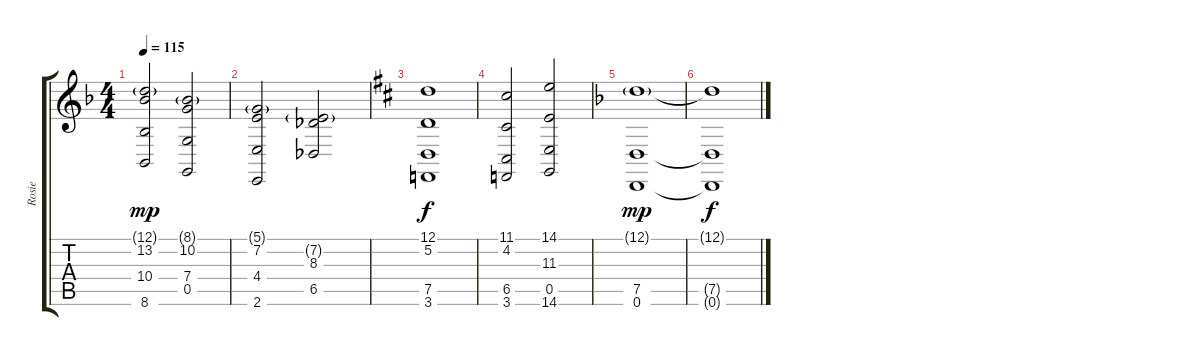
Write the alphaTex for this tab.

\track ("Rosie" "Rosie") {instrument choiraahs}
\staff {score tabs}
\tuning (D4 A3 F3 C3 G2 D2) {hide}
\ts (4 4)
\tempo 115
\clef g2
\ks dminor
(12.1{g} 13.2 10.4 8.6).2{dy mp} (8.1{g} 10.2 7.4 0.5).2 |
(5.1{g} 7.2 4.4 2.6).2 (7.2{g} 8.3 6.5).2 |
\ks bminor
(12.1 5.2 7.5 3.6).1{dy f} |
(11.1 4.2 6.5 3.6).2 (14.1 11.3 0.5 14.6).2 |
\ks dminor
(12.1{g} 7.5 0.6).1{dy mp} |
(12.1{t} 7.5{t} 0.6{t}).1{dy f}
